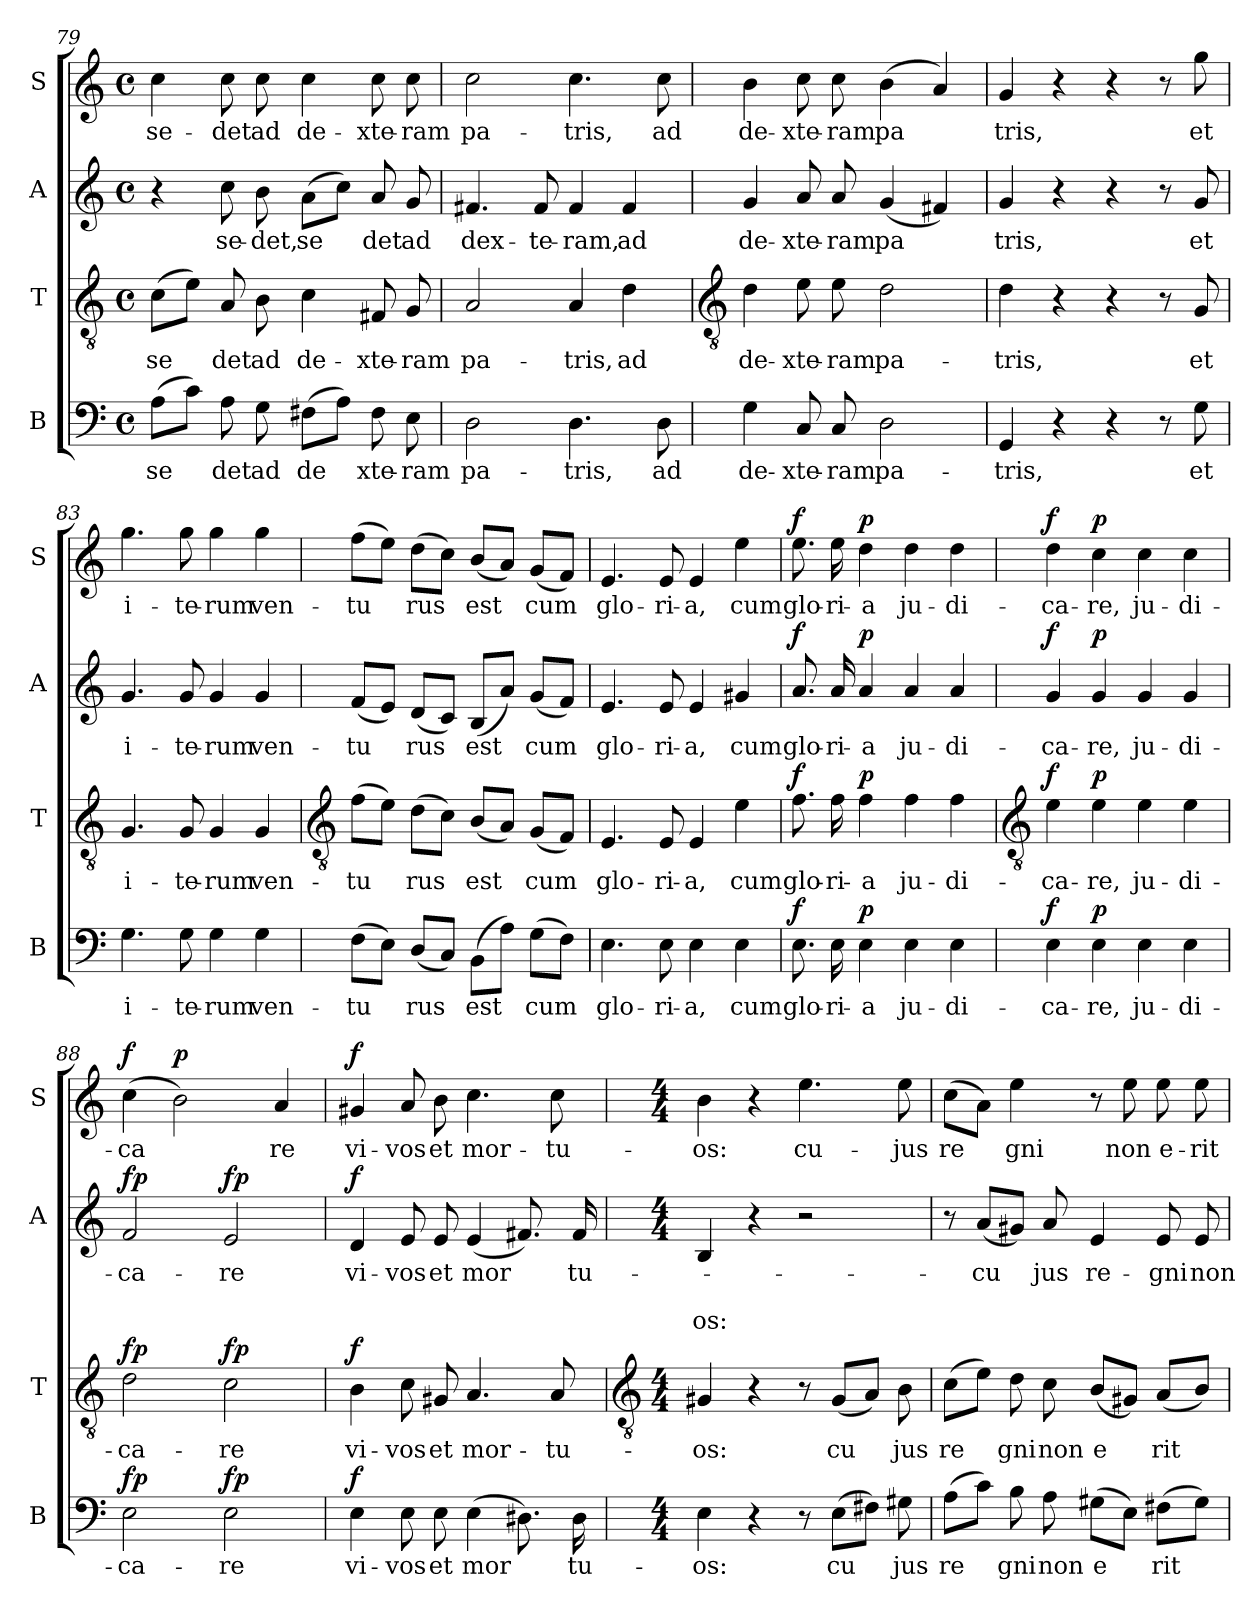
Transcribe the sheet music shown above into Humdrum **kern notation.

**kern	**text	**dynam	**kern	**text	**dynam	**kern	**text	**text	**text	**dynam	**kern	**text	**dynam
*part4	*part4	*part4	*part3	*part3	*part3	*part2	*part2	*part2	*part2	*part2	*part1	*part1	*part1
*staff4	*staff4	*staff4	*staff3	*staff3	*staff3	*staff2	*staff2	*staff2	*staff2	*staff2	*staff1	*staff1	*staff1
*I"B	*	*	*I"T	*	*	*I"A	*	*	*	*	*I"S	*	*
*I'B	*	*	*I'T	*	*	*I'A	*	*	*	*	*I'S	*	*
*clefF4	*	*	*clefGv2	*	*	*clefG2	*	*	*	*	*clefG2	*	*
*k[]	*	*	*k[]	*	*	*k[]	*	*	*	*	*k[]	*	*
*C:	*	*	*C:	*	*	*C:	*	*	*	*	*C:	*	*
*M4/4	*	*	*M4/4	*	*	*M4/4	*	*	*	*	*M4/4	*	*
*met(c)	*	*	*met(c)	*	*	*met(c)	*	*	*	*	*met(c)	*	*
=79	=79	=79	=79	=79	=79	=79	=79	=79	=79	=79	=79	=79	=79
!	!LO:LY:b	!	!	!LO:LY:b	!	!	!	!	!	!	!	!LO:LY:b	!
(>8AL	se	.	(>8cL	se	.	4r	.	.	.	.	4cc	se-	.
8cJ)	.	.	8eJ)	.	.	.	.	.	.	.	.	.	.
!	!LO:LY:b	!	!	!LO:LY:b	!	!	!LO:LY:b	!	!	!	!	!LO:LY:b	!
8A	det	.	8A	det	.	8cc	se-	.	.	.	8cc	-det	.
!	!LO:LY:b	!	!	!LO:LY:b	!	!	!LO:LY:b	!	!	!	!	!LO:LY:b	!
8G	ad	.	8B	ad	.	8b	-det,	.	.	.	8cc	ad	.
!	!LO:LY:b	!	!	!LO:LY:b	!	!	!LO:LY:b	!	!	!	!	!LO:LY:b	!
(>8F#XL	de	.	4c	de-	.	(>8aL	se	.	.	.	4cc	de-	.
8AJ)	.	.	.	.	.	8ccJ)	.	.	.	.	.	.	.
!	!LO:LY:b	!	!	!LO:LY:b	!	!	!LO:LY:b	!	!	!	!	!LO:LY:b	!
8F#	xte-	.	8F#X	-xte-	.	8a	det	.	.	.	8cc	-xte-	.
!	!LO:LY:b	!	!	!LO:LY:b	!	!	!LO:LY:b	!	!	!	!	!LO:LY:b	!
8E	-ram	.	8G	-ram	.	8g	ad	.	.	.	8cc	-ram	.
=80	=80	=80	=80	=80	=80	=80	=80	=80	=80	=80	=80	=80	=80
!	!LO:LY:b	!	!	!LO:LY:b	!	!	!LO:LY:b	!	!	!	!	!LO:LY:b	!
2D	pa-	.	2A	pa-	.	4.f#X	dex-	.	.	.	2cc	pa-	.
!	!	!	!	!	!	!	!LO:LY:b	!	!	!	!	!	!
.	.	.	.	.	.	8f#	-te-	.	.	.	.	.	.
!	!LO:LY:b	!	!	!LO:LY:b	!	!	!LO:LY:b	!	!	!	!	!LO:LY:b	!
4.D	-tris,	.	4A	-tris,	.	4f#	-ram,	.	.	.	4.cc	-tris,	.
!	!	!	!	!LO:LY:b	!	!	!LO:LY:b	!	!	!	!	!	!
.	.	.	4d	ad	.	4f#	ad	.	.	.	.	.	.
!	!LO:LY:b	!	!	!	!	!	!	!	!	!	!	!LO:LY:b	!
8D	ad	.	.	.	.	.	.	.	.	.	8cc	ad	.
!!LO:LB:g=z
=81	=81	=81	=81	=81	=81	=81	=81	=81	=81	=81	=81	=81	=81
*	*	*	*clefGv2	*	*	*	*	*	*	*	*	*	*
!	!LO:LY:b	!	!	!LO:LY:b	!	!	!LO:LY:b	!	!	!	!	!LO:LY:b	!
4G	de-	.	4d	de-	.	4g	de-	.	.	.	4b	de-	.
!	!LO:LY:b	!	!	!LO:LY:b	!	!	!LO:LY:b	!	!	!	!	!LO:LY:b	!
8C	-xte-	.	8e	-xte-	.	8a	-xte-	.	.	.	8cc	-xte-	.
!	!LO:LY:b	!	!	!LO:LY:b	!	!	!LO:LY:b	!	!	!	!	!LO:LY:b	!
8C	-ram	.	8e	-ram	.	8a	-ram	.	.	.	8cc	-ram	.
!	!LO:LY:b	!	!	!LO:LY:b	!	!	!LO:LY:b	!	!	!	!	!LO:LY:b	!
2D	pa-	.	2d	pa-	.	(<4g	pa	.	.	.	(<4b	pa	.
.	.	.	.	.	.	4f#X)	.	.	.	.	4a)	.	.
=82	=82	=82	=82	=82	=82	=82	=82	=82	=82	=82	=82	=82	=82
!	!LO:LY:b	!	!	!LO:LY:b	!	!	!LO:LY:b	!	!	!	!	!LO:LY:b	!
4GG	-tris,	.	4d	-tris,	.	4g	tris,	.	.	.	4g	tris,	.
4r	.	.	4r	.	.	4r	.	.	.	.	4r	.	.
4r	.	.	4r	.	.	4r	.	.	.	.	4r	.	.
8r	.	.	8r	.	.	8r	.	.	.	.	8r	.	.
!	!LO:LY:b	!	!	!LO:LY:b	!	!	!LO:LY:b	!	!	!	!	!LO:LY:b	!
8G	et	.	8G	et	.	8g	et	.	.	.	8gg	et	.
=83	=83	=83	=83	=83	=83	=83	=83	=83	=83	=83	=83	=83	=83
!	!LO:LY:b	!	!	!LO:LY:b	!	!	!LO:LY:b	!	!	!	!	!LO:LY:b	!
4.G	i-	.	4.G	i-	.	4.g	i-	.	.	.	4.gg	i-	.
!	!LO:LY:b	!	!	!LO:LY:b	!	!	!LO:LY:b	!	!	!	!	!LO:LY:b	!
8G	-te-	.	8G	-te-	.	8g	-te-	.	.	.	8gg	-te-	.
!	!LO:LY:b	!	!	!LO:LY:b	!	!	!LO:LY:b	!	!	!	!	!LO:LY:b	!
4G	-rum	.	4G	-rum	.	4g	-rum	.	.	.	4gg	-rum	.
!	!LO:LY:b	!	!	!LO:LY:b	!	!	!LO:LY:b	!	!	!	!	!LO:LY:b	!
4G	ven-	.	4G	ven-	.	4g	ven-	.	.	.	4gg	ven-	.
!!LO:LB:g=z
=84	=84	=84	=84	=84	=84	=84	=84	=84	=84	=84	=84	=84	=84
*	*	*	*clefGv2	*	*	*	*	*	*	*	*	*	*
!	!LO:LY:b	!	!	!LO:LY:b	!	!	!LO:LY:b	!	!	!	!	!LO:LY:b	!
(>8FL	-tu	.	(>8fL	-tu	.	(<8fL	-tu	.	.	.	(>8ffL	-tu	.
8EJ)	.	.	8eJ)	.	.	8eJ)	.	.	.	.	8eeJ)	.	.
!	!LO:LY:b	!	!	!LO:LY:b	!	!	!LO:LY:b	!	!	!	!	!LO:LY:b	!
(<8DL	rus	.	(>8dL	rus	.	(<8dL	rus	.	.	.	(>8ddL	rus	.
8CJ)	.	.	8cJ)	.	.	8cJ)	.	.	.	.	8ccJ)	.	.
!	!LO:LY:b	!	!	!LO:LY:b	!	!	!LO:LY:b	!	!	!	!	!LO:LY:b	!
(8BBL	est	.	(<8BL	est	.	(8BL	est	.	.	.	(<8bL	est	.
8AJ)	.	.	8AJ)	.	.	8aJ)	.	.	.	.	8aJ)	.	.
!	!LO:LY:b	!	!	!LO:LY:b	!	!	!LO:LY:b	!	!	!	!	!LO:LY:b	!
(>8GL	cum	.	(<8GL	cum	.	(<8gL	cum	.	.	.	(<8gL	cum	.
8FJ)	.	.	8FJ)	.	.	8fJ)	.	.	.	.	8fJ)	.	.
=85	=85	=85	=85	=85	=85	=85	=85	=85	=85	=85	=85	=85	=85
!	!LO:LY:b	!	!	!LO:LY:b	!	!	!LO:LY:b	!	!	!	!	!LO:LY:b	!
4.E	glo-	.	4.E	glo-	.	4.e	glo-	.	.	.	4.e	glo-	.
!	!LO:LY:b	!	!	!LO:LY:b	!	!	!LO:LY:b	!	!	!	!	!LO:LY:b	!
8E	-ri-	.	8E	-ri-	.	8e	-ri-	.	.	.	8e	-ri-	.
!	!LO:LY:b	!	!	!LO:LY:b	!	!	!LO:LY:b	!	!	!	!	!LO:LY:b	!
4E	-a,	.	4E	-a,	.	4e	-a,	.	.	.	4e	-a,	.
!	!LO:LY:b	!	!	!LO:LY:b	!	!	!LO:LY:b	!	!	!	!	!LO:LY:b	!
4E	cum	.	4e	cum	.	4g#X	cum	.	.	.	4ee	cum	.
=86	=86	=86	=86	=86	=86	=86	=86	=86	=86	=86	=86	=86	=86
!	!LO:LY:b	!LO:DY:b	!	!LO:LY:b	!LO:DY:b	!	!LO:LY:b	!	!	!LO:DY:b	!	!LO:LY:b	!LO:DY:b
8.E	glo-	f	8.f	glo-	f	8.a	glo-	.	.	f	8.ee	glo-	f
!	!LO:LY:b	!	!	!LO:LY:b	!	!	!LO:LY:b	!	!	!	!	!LO:LY:b	!
16E	-ri-	.	16f	-ri-	.	16a	-ri-	.	.	.	16ee	-ri-	.
!	!LO:LY:b	!LO:DY:a	!	!LO:LY:b	!LO:DY:a	!	!LO:LY:b	!	!	!LO:DY:a	!	!LO:LY:b	!LO:DY:a
4E	-a	p	4f	-a	p	4a	-a	.	.	p	4dd	-a	p
!	!LO:LY:b	!	!	!LO:LY:b	!	!	!LO:LY:b	!	!	!	!	!LO:LY:b	!
4E	ju-	.	4f	ju-	.	4a	ju-	.	.	.	4dd	ju-	.
!	!LO:LY:b	!	!	!LO:LY:b	!	!	!LO:LY:b	!	!	!	!	!LO:LY:b	!
4E	-di-	.	4f	-di-	.	4a	-di-	.	.	.	4dd	-di-	.
!!LO:LB:g=z
=87	=87	=87	=87	=87	=87	=87	=87	=87	=87	=87	=87	=87	=87
*	*	*	*clefGv2	*	*	*	*	*	*	*	*	*	*
!	!LO:LY:b	!LO:DY:b	!	!LO:LY:b	!LO:DY:b	!	!LO:LY:b	!	!	!LO:DY:b	!	!LO:LY:b	!LO:DY:b
4E	-ca-	f	4e	-ca-	f	4g	-ca-	.	.	f	4dd	-ca-	f
!	!LO:LY:b	!LO:DY:a	!	!LO:LY:b	!LO:DY:a	!	!LO:LY:b	!	!	!LO:DY:a	!	!LO:LY:b	!LO:DY:a
4E	-re,	p	4e	-re,	p	4g	-re,	.	.	p	4cc	-re,	p
!	!LO:LY:b	!	!	!LO:LY:b	!	!	!LO:LY:b	!	!	!	!	!LO:LY:b	!
4E	ju-	.	4e	ju-	.	4g	ju-	.	.	.	4cc	ju-	.
!	!LO:LY:b	!	!	!LO:LY:b	!	!	!LO:LY:b	!	!	!	!	!LO:LY:b	!
4E	-di-	.	4e	-di-	.	4g	-di-	.	.	.	4cc	-di-	.
=88	=88	=88	=88	=88	=88	=88	=88	=88	=88	=88	=88	=88	=88
!	!LO:LY:b	!LO:DY:b	!	!LO:LY:b	!LO:DY:a	!	!LO:LY:b	!	!	!LO:DY:b	!	!LO:LY:b	!LO:DY:b
2E	-ca-	fp	2d	-ca-	fp	2f	-ca-	.	.	fp	(>4cc	-ca	f
!	!	!	!	!	!	!	!	!	!	!	!	!	!LO:DY:a
.	.	.	.	.	.	.	.	.	.	.	2b)	.	p
!	!LO:LY:b	!LO:DY:b	!	!LO:LY:b	!LO:DY:b	!	!LO:LY:b	!	!	!LO:DY:a	!	!	!
2E	-re	fp	2c	-re	fp	2e	-re	.	.	fp	.	.	.
!	!	!	!	!	!	!	!	!	!	!	!	!LO:LY:b	!
.	.	.	.	.	.	.	.	.	.	.	4a	re	.
=89	=89	=89	=89	=89	=89	=89	=89	=89	=89	=89	=89	=89	=89
!	!LO:LY:b	!LO:DY:b	!	!LO:LY:b	!LO:DY:b	!	!LO:LY:b	!	!	!LO:DY:b	!	!LO:LY:b	!LO:DY:a
4E	vi-	f	4B	vi-	f	4d	vi-	.	.	f	4g#X	vi-	f
!	!LO:LY:b	!	!	!LO:LY:b	!	!	!LO:LY:b	!	!	!	!	!LO:LY:b	!
8E	-vos	.	8c	-vos	.	8e	-vos	.	.	.	8a	-vos	.
!	!LO:LY:b	!	!	!LO:LY:b	!	!	!LO:LY:b	!	!	!	!	!LO:LY:b	!
8E	et	.	8G#X	et	.	8e	et	.	.	.	8b	et	.
!	!LO:LY:b	!	!	!LO:LY:b	!	!	!LO:LY:b	!	!	!	!	!LO:LY:b	!
(>4E	mor	.	4.A	mor-	.	(<4e	mor	.	.	.	4.cc	mor-	.
8.D#X)	.	.	.	.	.	8.f#X)	.	.	.	.	.	.	.
!	!	!	!	!LO:LY:b	!	!	!	!	!	!	!	!LO:LY:b	!
.	.	.	8A	-tu-	.	.	.	.	.	.	8cc	-tu-	.
!	!LO:LY:b	!	!	!	!	!	!LO:LY:b	!	!	!	!	!	!
16D#	tu-	.	.	.	.	16f#	tu-	.	.	.	.	.	.
!!LO:LB:g=z
=90	=90	=90	=90	=90	=90	=90	=90	=90	=90	=90	=90	=90	=90
*	*	*	*clefGv2	*	*	*	*	*	*	*	*	*	*
*M4/4	*	*	*M4/4	*	*	*M4/4	*	*	*	*	*M4/4	*	*
!	!LO:LY:b	!	!	!LO:LY:b	!	!	!	!	!LO:LY:b	!	!	!LO:LY:b	!
4E	-os:	.	4G#X	-os:	.	4B	.	.	-os:	.	4b	-os:	.
4r	.	.	4r	.	.	4r	.	.	.	.	4r	.	.
!	!	!	!	!	!	!	!	!	!	!	!	!LO:LY:b	!
8r	.	.	8r	.	.	2r	.	.	.	.	4.ee	cu-	.
!	!LO:LY:b	!	!	!LO:LY:b	!	!	!	!	!	!	!	!	!
(>8EL	cu	.	(<8G#L	cu	.	.	.	.	.	.	.	.	.
8F#XJ)	.	.	8AJ)	.	.	.	.	.	.	.	.	.	.
!	!LO:LY:b	!	!	!LO:LY:b	!	!	!	!	!	!	!	!LO:LY:b	!
8G#X	jus	.	8B	jus	.	.	.	.	.	.	8ee	-jus	.
=91	=91	=91	=91	=91	=91	=91	=91	=91	=91	=91	=91	=91	=91
!	!LO:LY:b	!	!	!LO:LY:b	!	!	!	!	!	!	!	!LO:LY:b	!
(>8AL	re	.	(>8cL	re	.	8r	.	.	.	.	(>8ccL	re	.
!	!	!	!	!	!	!	!LO:LY:b	!	!	!	!	!	!
8cJ)	.	.	8eJ)	.	.	(<8aL	cu	.	.	.	8aJ)	.	.
!	!LO:LY:b	!	!	!LO:LY:b	!	!	!	!	!	!	!	!LO:LY:b	!
8B	gni	.	8d	gni	.	8g#XJ)	.	.	.	.	4ee	gni	.
!	!LO:LY:b	!	!	!LO:LY:b	!	!	!LO:LY:b	!	!	!	!	!	!
8A	non	.	8c	non	.	8a	jus	.	.	.	.	.	.
!	!LO:LY:b	!	!	!LO:LY:b	!	!	!LO:LY:b	!	!	!	!	!	!
(>8G#XL	e	.	(<8BL	e	.	4e	re-	.	.	.	8r	.	.
!	!	!	!	!	!	!	!	!	!	!	!	!LO:LY:b	!
8EJ)	.	.	8G#XJ)	.	.	.	.	.	.	.	8ee	non	.
!	!LO:LY:b	!	!	!LO:LY:b	!	!	!LO:LY:b	!	!	!	!	!LO:LY:b	!
(>8F#XL	rit	.	(<8AL	rit	.	8e	-gni	.	.	.	8ee	e-	.
!	!	!	!	!	!	!	!LO:LY:b	!	!	!	!	!LO:LY:b	!
8G#J)	.	.	8BJ)	.	.	8e	non	.	.	.	8ee	-rit	.
=	=	=	=	=	=	=	=	=	=	=	=	=	=
*-	*-	*-	*-	*-	*-	*-	*-	*-	*-	*-	*-	*-	*-
